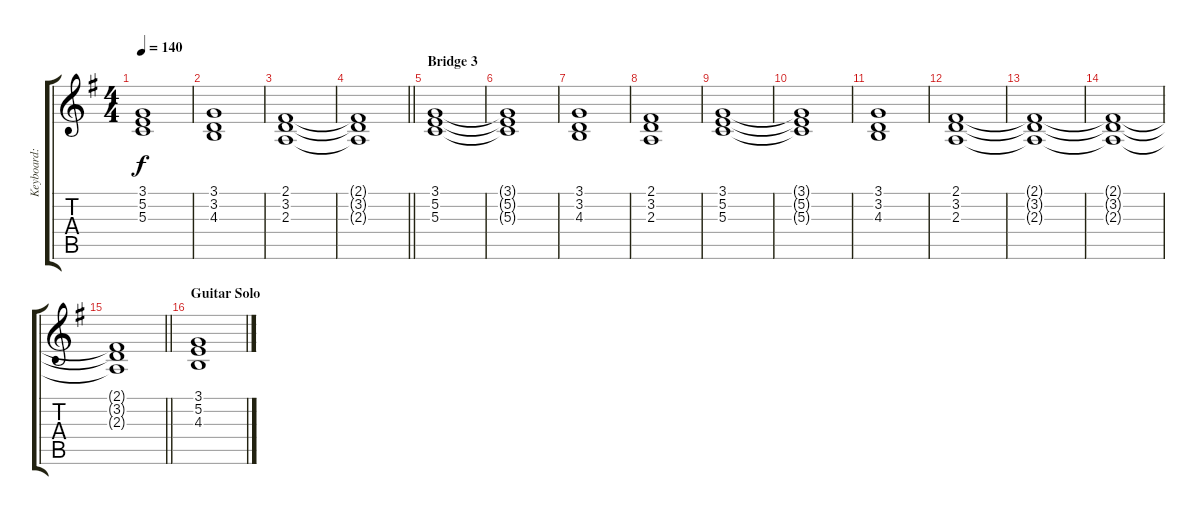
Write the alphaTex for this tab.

\track ("Keyboard: Ferdy Doernberg" "Keyboard: ") {instrument stringensemble1}
\staff {score tabs}
\tuning (E4 B3 G3 D3 A2 E2) {hide}
\ts (4 4)
\tempo 140
\clef g2
\ks eminor
(3.1 5.2 5.3).1{dy f} |
(3.1 3.2 4.3).1 |
(2.1 3.2 2.3).1 |
\barLineRight lightlight
(2.1{t} 3.2{t} 2.3{t}).1 |
\section ("" "Bridge 3")
(3.1 5.2 5.3).1 |
(3.1{t} 5.2{t} 5.3{t}).1 |
(3.1 3.2 4.3).1 |
(2.1 3.2 2.3).1 |
(3.1 5.2 5.3).1 |
(3.1{t} 5.2{t} 5.3{t}).1 |
(3.1 3.2 4.3).1 |
(2.1 3.2 2.3).1 |
(2.1{t} 3.2{t} 2.3{t}).1 |
(2.1{t} 3.2{t} 2.3{t}).1 |
\barLineRight lightlight
(2.1{t} 3.2{t} 2.3{t}).1 |
\section ("" "Guitar Solo")
(3.1 5.2 4.3).1
